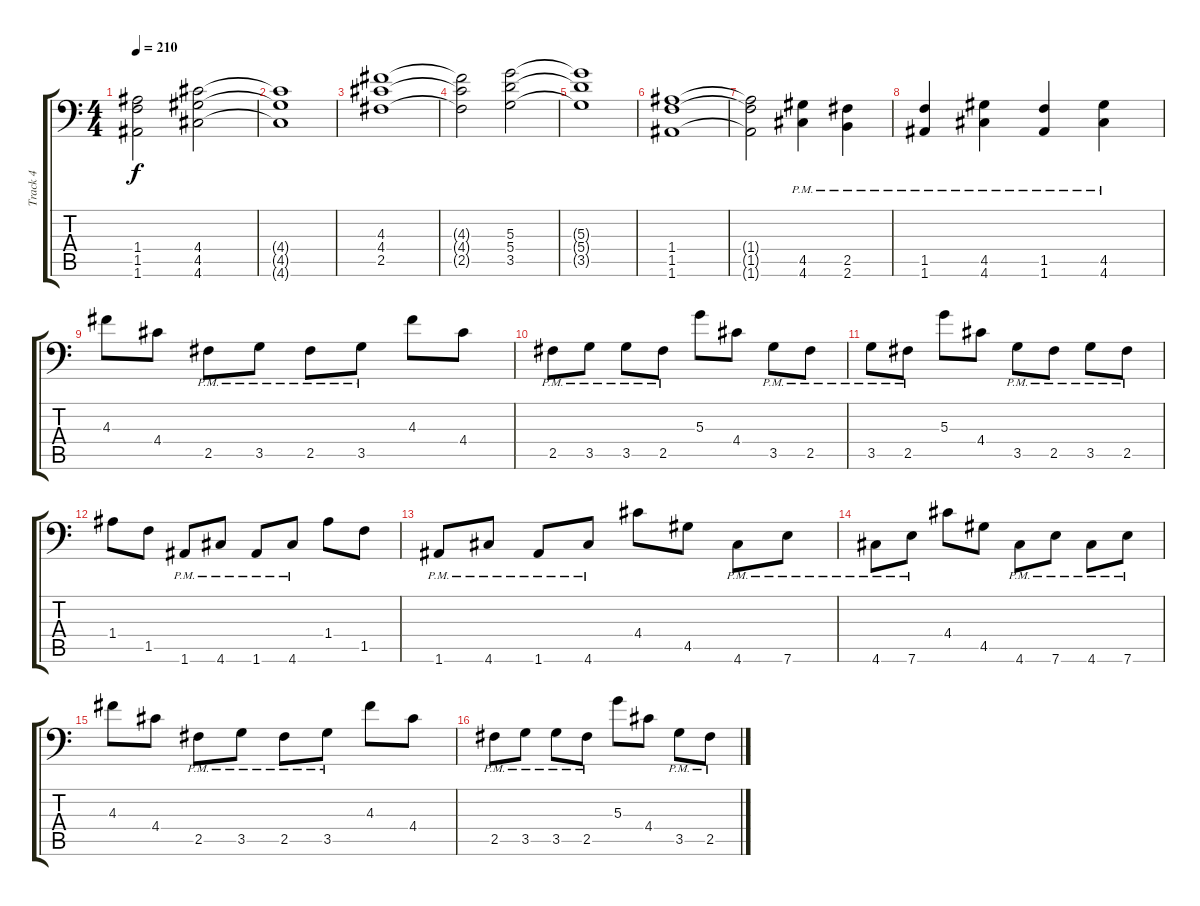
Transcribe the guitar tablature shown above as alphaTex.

\track ("Track 4" "Track 4") {instrument distortionguitar}
\staff {score tabs}
\tuning (B3 Gb3 D3 A2 E2 A1) {hide}
\ts (4 4)
\tempo 210
\clef f4
\ks c
(1.4{t} 1.5{t} 1.6{t}).2{dy f} (4.4 4.5 4.6).2 |
(4.4{t} 4.5{t} 4.6{t}).1 |
(4.3 4.4 2.5).1 |
(4.3{t} 4.4{t} 2.5{t}).2 (5.3 5.4 3.5).2 |
(5.3{t} 5.4{t} 3.5{t}).1 |
(1.4 1.5 1.6).1 |
(1.4{t} 1.5{t} 1.6{t}).2 (4.5{pm} 4.6{pm}).4 (2.5{pm} 2.6{pm}).4 |
(1.5{pm} 1.6{pm}).4 (4.5{pm} 4.6{pm}).4 (1.5{pm} 1.6{pm}).4 (4.5 4.6{pm}).4 |
4.3.8 4.4.8 2.5{pm}.8 3.5{pm}.8 2.5{pm}.8 3.5{pm}.8 4.3.8 4.4.8 |
2.5{pm}.8 3.5{pm}.8 3.5{pm}.8 2.5{pm}.8 5.3.8 4.4.8 3.5{pm}.8 2.5{pm}.8 |
3.5{pm}.8 2.5{pm}.8 5.3.8 4.4.8 3.5{pm}.8 2.5{pm}.8 3.5{pm}.8 2.5{pm}.8 |
1.4.8 1.5.8 1.6{pm}.8 4.6{pm}.8 1.6{pm}.8 4.6{pm}.8 1.4.8 1.5.8 |
1.6{pm}.8 4.6{pm}.8 1.6{pm}.8 4.6{pm}.8 4.4.8 4.5.8 4.6{pm}.8 7.6{pm}.8 |
4.6{pm}.8 7.6{pm}.8 4.4.8 4.5.8 4.6{pm}.8 7.6{pm}.8 4.6{pm}.8 7.6{pm}.8 |
4.3.8 4.4.8 2.5{pm}.8 3.5{pm}.8 2.5{pm}.8 3.5{pm}.8 4.3.8 4.4.8 |
2.5{pm}.8 3.5{pm}.8 3.5{pm}.8 2.5{pm}.8 5.3.8 4.4.8 3.5{pm}.8 2.5{pm}.8
